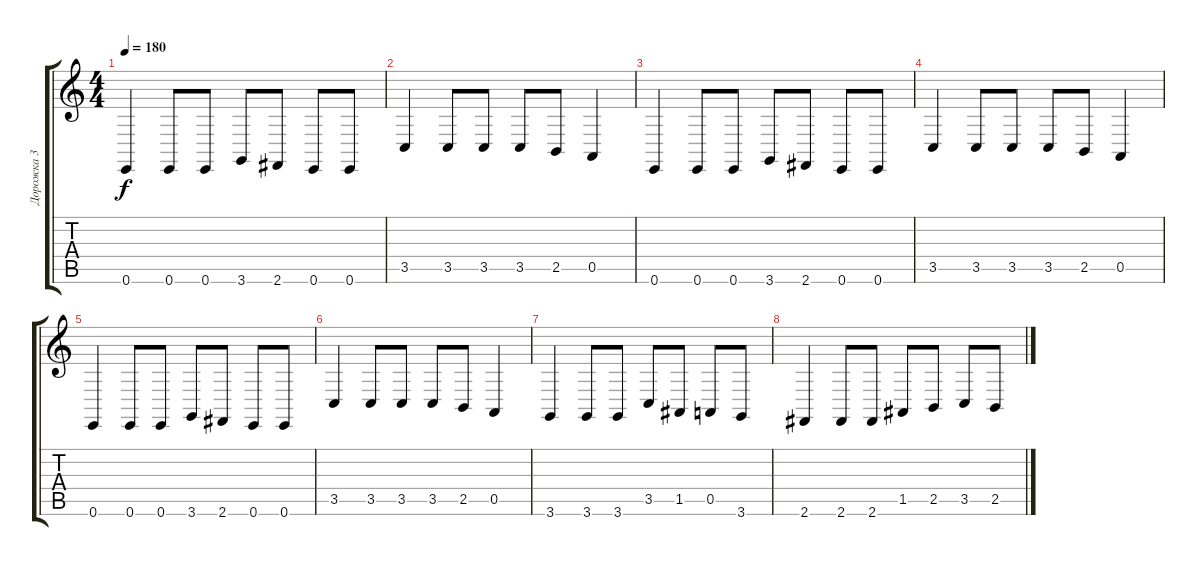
\track ("Дорожка 3" "Дорожка 3") {instrument accordion}
\staff {score tabs}
\tuning (E4 B3 G3 D3 A2 E2) {hide}
\ts (4 4)
\tempo 180
\clef g2
\ks c
0.6.4{dy f} 0.6.8 0.6.8 3.6.8 2.6.8 0.6.8 0.6.8 |
3.5.4 3.5.8 3.5.8 3.5.8 2.5.8 0.5.4 |
0.6.4 0.6.8 0.6.8 3.6.8 2.6.8 0.6.8 0.6.8 |
3.5.4 3.5.8 3.5.8 3.5.8 2.5.8 0.5.4 |
0.6.4 0.6.8 0.6.8 3.6.8 2.6.8 0.6.8 0.6.8 |
3.5.4 3.5.8 3.5.8 3.5.8 2.5.8 0.5.4 |
3.6.4 3.6.8 3.6.8 3.5.8 1.5.8 0.5.8 3.6.8 |
2.6.4 2.6.8 2.6.8 1.5.8 2.5.8 3.5.8 2.5.8
